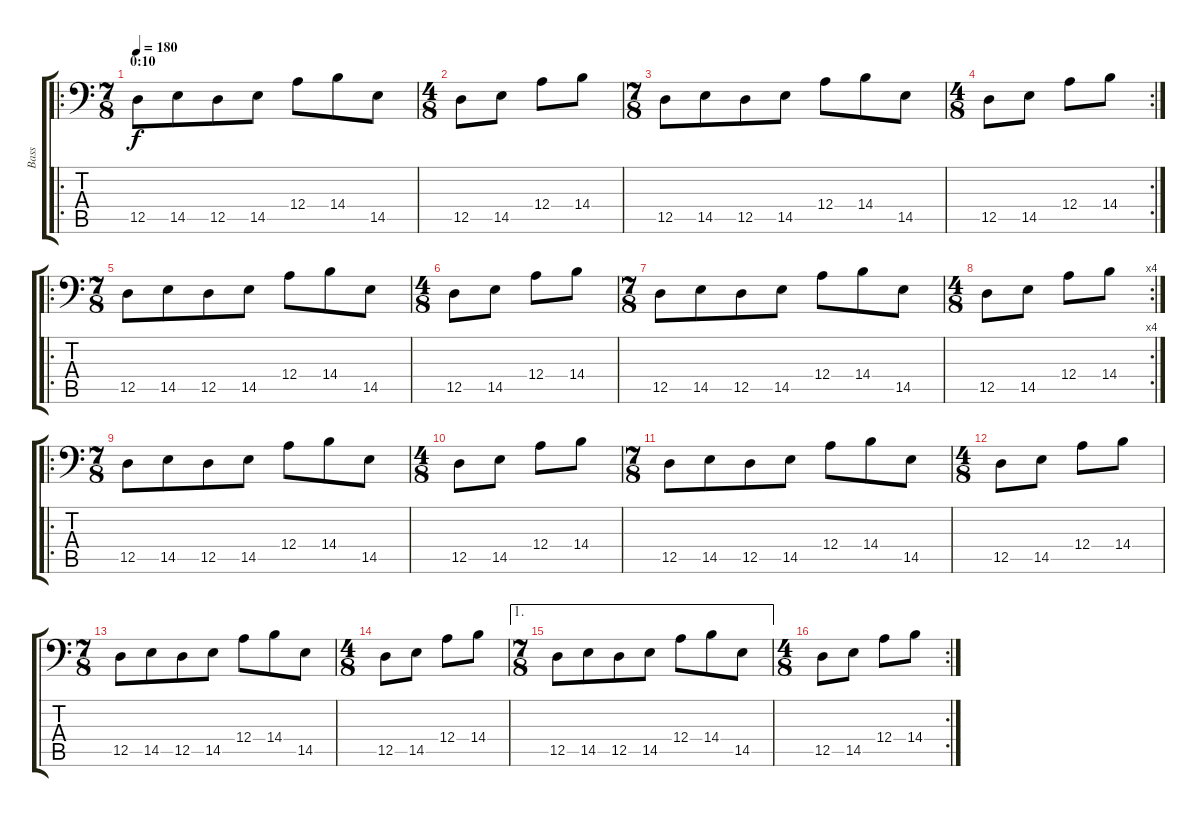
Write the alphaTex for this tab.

\track ("Bass" "Bass") {instrument acousticbass}
\staff {score tabs}
\tuning (C3 G2 D2 A1 D1 B0) {hide}
\ro
\ts (7 8)
\section ("" "0:10")
\tempo 180
\clef f4
\ks c
12.5.8{dy f instrument acousticbass} 14.5.8 12.5.8 14.5.8 12.4.8 14.4.8 14.5.8 |
\ts (4 8)
12.5.8 14.5.8 12.4.8 14.4.8 |
\ts (7 8)
12.5.8 14.5.8 12.5.8 14.5.8 12.4.8 14.4.8 14.5.8 |
\rc 2
\ts (4 8)
12.5.8 14.5.8 12.4.8 14.4.8 |
\ro
\ts (7 8)
12.5.8 14.5.8 12.5.8 14.5.8 12.4.8 14.4.8 14.5.8 |
\ts (4 8)
12.5.8 14.5.8 12.4.8 14.4.8 |
\ts (7 8)
12.5.8 14.5.8 12.5.8 14.5.8 12.4.8 14.4.8 14.5.8 |
\rc 4
\ts (4 8)
12.5.8 14.5.8 12.4.8 14.4.8 |
\ro
\ts (7 8)
12.5.8 14.5.8 12.5.8 14.5.8 12.4.8 14.4.8 14.5.8 |
\ts (4 8)
12.5.8 14.5.8 12.4.8 14.4.8 |
\ts (7 8)
12.5.8 14.5.8 12.5.8 14.5.8 12.4.8 14.4.8 14.5.8 |
\ts (4 8)
12.5.8 14.5.8 12.4.8 14.4.8 |
\ts (7 8)
12.5.8 14.5.8 12.5.8 14.5.8 12.4.8 14.4.8 14.5.8 |
\ts (4 8)
12.5.8 14.5.8 12.4.8 14.4.8 |
\ae 1
\ts (7 8)
12.5.8 14.5.8 12.5.8 14.5.8 12.4.8 14.4.8 14.5.8 |
\rc 2
\ts (4 8)
12.5.8 14.5.8 12.4.8 14.4.8
